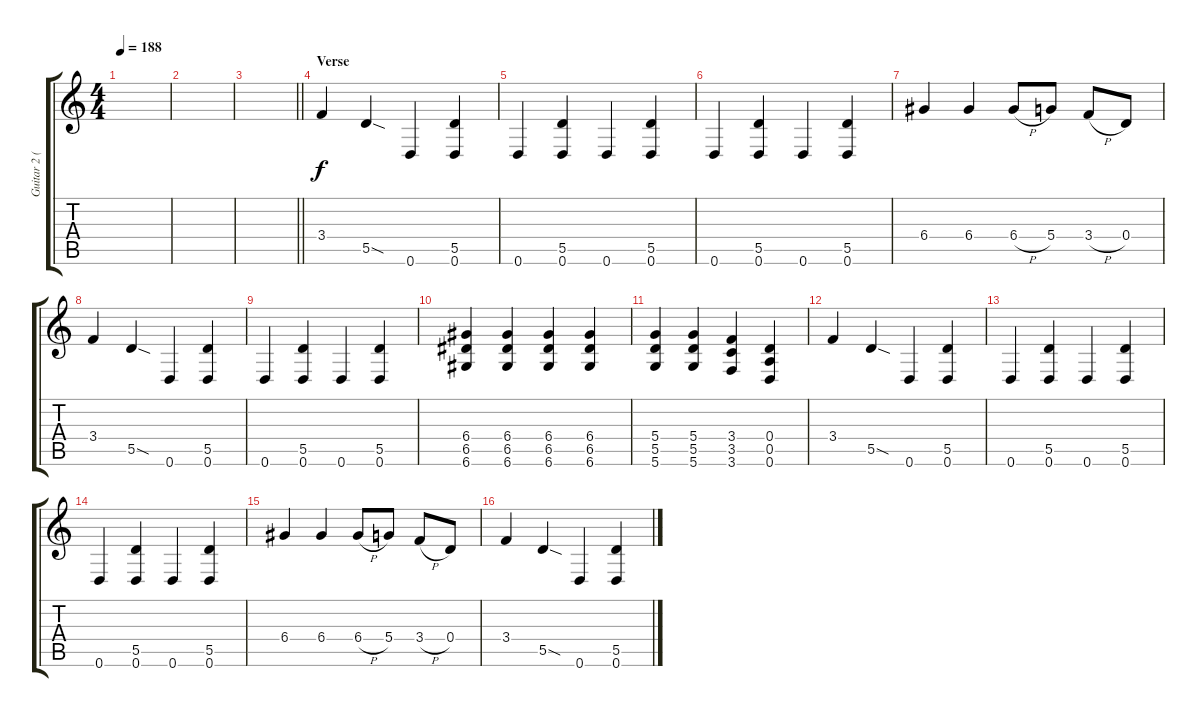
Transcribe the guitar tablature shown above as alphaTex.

\track ("Guitar 2 (ATTENTION!!!)" "Guitar 2 (") {instrument distortionguitar}
\staff {score tabs}
\tuning (E4 B3 G3 D3 A2 D2) {hide}
\ts (4 4)
\tempo 188
\clef g2
\ks c
|
|
\barLineRight lightlight
|
\section ("" "Verse")
3.4.4 5.5{sod}.4 0.6.4 (5.5 0.6).4 |
0.6.4 (5.5 0.6).4 0.6.4 (5.5 0.6).4 |
0.6.4 (5.5 0.6).4 0.6.4 (5.5 0.6).4 |
6.4.4 6.4.4 6.4{h}.8 5.4.8 3.4{h}.8 0.4.8 |
3.4.4 5.5{sod}.4 0.6.4 (5.5 0.6).4 |
0.6.4 (5.5 0.6).4 0.6.4 (5.5 0.6).4 |
(6.4 6.5 6.6).4 (6.4 6.5 6.6).4 (6.4 6.5 6.6).4 (6.4 6.5 6.6).4 |
(5.4 5.5 5.6).4 (5.4 5.5 5.6).4 (3.4 3.5 3.6).4 (0.4 0.5 0.6).4 |
3.4.4 5.5{sod}.4 0.6.4 (5.5 0.6).4 |
0.6.4 (5.5 0.6).4 0.6.4 (5.5 0.6).4 |
0.6.4 (5.5 0.6).4 0.6.4 (5.5 0.6).4 |
6.4.4 6.4.4 6.4{h}.8 5.4.8 3.4{h}.8 0.4.8 |
3.4.4 5.5{sod}.4 0.6.4 (5.5 0.6).4
